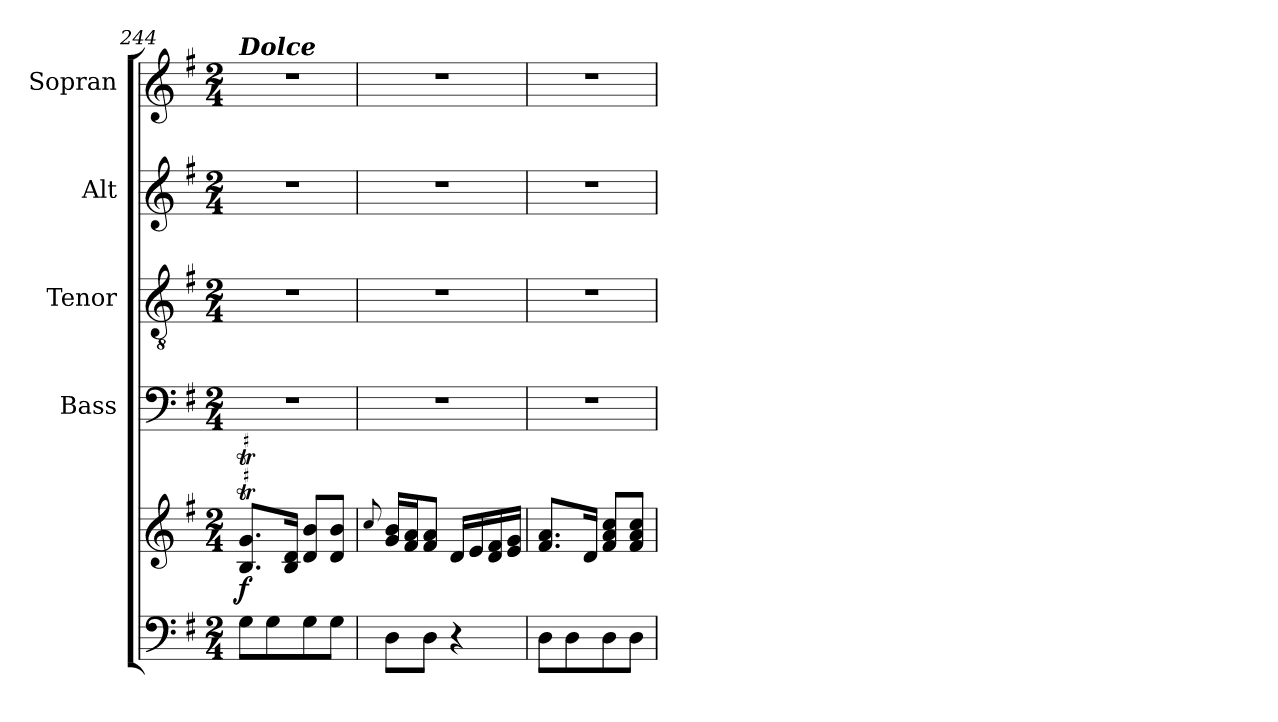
**kern	**kern	**dynam	**kern	**kern	**kern	**kern
*part5	*part5	*part5	*part4	*part3	*part2	*part1
*staff6	*staff5	*staff5/6	*staff4	*staff3	*staff2	*staff1
*	*	*	*I"Bass	*I"Tenor	*I"Alt	*I"Sopran
*	*	*	*I'B.	*I'T.	*I'A.	*I'S.
*clefF4	*clefG2	*	*clefF4	*clefGv2	*clefG2	*clefG2
*k[f#]	*k[f#]	*	*k[f#]	*k[f#]	*k[f#]	*k[f#]
*G:	*G:	*	*G:	*G:	*G:	*G:
*M2/4	*M2/4	*	*M2/4	*M2/4	*M2/4	*M2/4
=244	=244	=244	=244	=244	=244	=244
!	!	!	!	!	!	!LO:TX:a:Bi:t=Dolce
!	!	!LO:DY:b	!	!	!	!
8G\L	8.B/T 8.g/TL	f	2r	2r	2r	2r
8G\	.	.	.	.	.	.
.	16B/ 16d/Jk	.	.	.	.	.
8G\	8d/ 8b/L	.	.	.	.	.
8G\J	8d/ 8b/J	.	.	.	.	.
=245	=245	=245	=245	=245	=245	=245
.	8qqcc/	.	.	.	.	.
8D\L	16g/ 16b/LL	.	2r	2r	2r	2r
.	16f#/ 16a/J	.	.	.	.	.
8D\J	8f#/ 8a/J	.	.	.	.	.
4r	16d/LL	.	.	.	.	.
.	16e/	.	.	.	.	.
.	16d/ 16f#/	.	.	.	.	.
.	16e/ 16g/JJ	.	.	.	.	.
=246	=246	=246	=246	=246	=246	=246
8D\L	8.f#/ 8.a/L	.	2r	2r	2r	2r
8D\	.	.	.	.	.	.
.	16d/Jk	.	.	.	.	.
8D\	8f#/ 8a/ 8cc/L	.	.	.	.	.
8D\J	8f#/ 8a/ 8cc/J	.	.	.	.	.
=	=	=	=	=	=	=
*-	*-	*-	*-	*-	*-	*-
